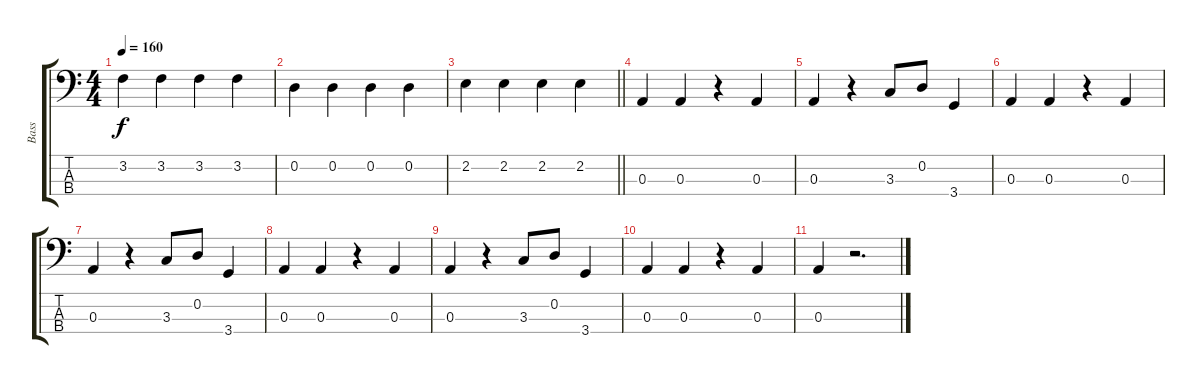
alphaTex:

\track ("Bass" "Bass") {instrument electricbassfinger}
\staff {score tabs}
\tuning (G2 D2 A1 E1) {hide}
\ts (4 4)
\tempo 160
\clef f4
\ks c
3.2.4{dy f} 3.2.4 3.2.4 3.2.4 |
0.2.4 0.2.4 0.2.4 0.2.4 |
\barLineRight lightlight
2.2.4 2.2.4 2.2.4 2.2.4 |
0.3.4 0.3.4 r.4 0.3.4 |
0.3.4 r.4 3.3.8 0.2.8 3.4.4 |
0.3.4 0.3.4 r.4 0.3.4 |
0.3.4 r.4 3.3.8 0.2.8 3.4.4 |
0.3.4 0.3.4 r.4 0.3.4 |
0.3.4 r.4 3.3.8 0.2.8 3.4.4 |
0.3.4 0.3.4 r.4 0.3.4 |
0.3.4 r.2{d}
